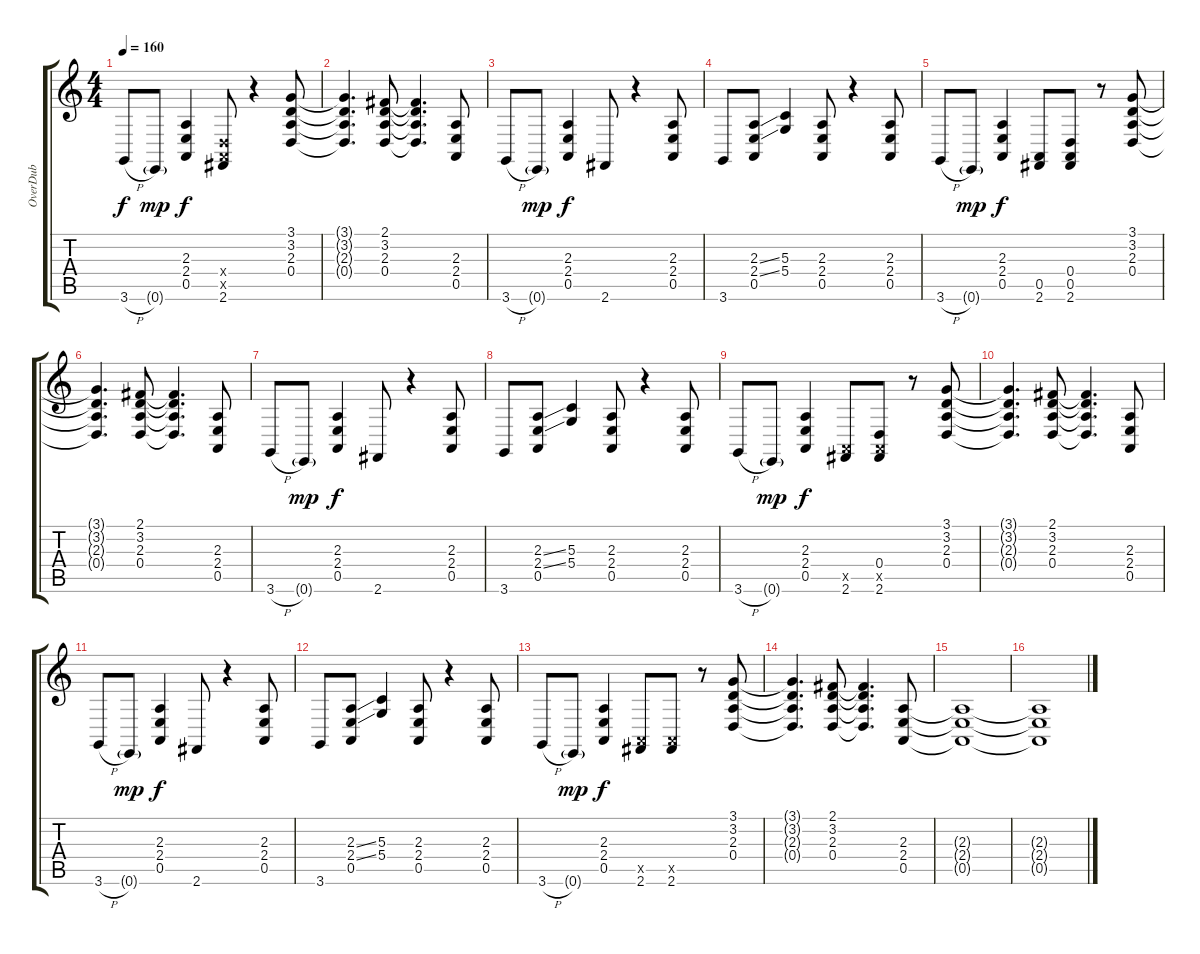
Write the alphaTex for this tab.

\track ("OverDub" "OverDub") {mute instrument lead1square}
\staff {score tabs}
\tuning (E4 B3 G3 D3 A2 E2) {hide}
\ts (4 4)
\tempo 160
\clef g2
\ks c
3.6{h}.8{dy f} 0.6{g}.8{dy mp} (2.3 2.4 0.5).4{dy f} (0.4{x} 0.5{x} 2.6).8 r.4 (3.1 3.2 2.3 0.4).8 |
(3.1{t} 3.2{t} 2.3{t} 0.4{t}).4{d} (2.1 3.2 2.3 0.4).8 (2.1{t} 3.2{t} 2.3{t} 0.4{t}).4{d} (2.3 2.4 0.5).8 |
3.6{h}.8 0.6{g}.8{dy mp} (2.3 2.4 0.5).4{dy f} 2.6.8 r.4 (2.3 2.4 0.5).8 |
3.6.8 (2.3{ss} 2.4{ss} 0.5).8 (5.3 5.4).4 (2.3 2.4 0.5).8 r.4 (2.3 2.4 0.5).8 |
3.6{h}.8 0.6{g}.8{dy mp} (2.3 2.4 0.5).4{dy f} (0.5 2.6).8 (0.4 0.5 2.6).8 r.8 (3.1 3.2 2.3 0.4).8 |
(3.1{t} 3.2{t} 2.3{t} 0.4{t}).4{d} (2.1 3.2 2.3 0.4).8 (2.1{t} 3.2{t} 2.3{t} 0.4{t}).4{d} (2.3 2.4 0.5).8 |
3.6{h}.8 0.6{g}.8{dy mp} (2.3 2.4 0.5).4{dy f} 2.6.8 r.4 (2.3 2.4 0.5).8 |
3.6.8 (2.3{ss} 2.4{ss} 0.5).8 (5.3 5.4).4 (2.3 2.4 0.5).8 r.4 (2.3 2.4 0.5).8 |
3.6{h}.8 0.6{g}.8{dy mp} (2.3 2.4 0.5).4{dy f} (0.5{x} 2.6).8 (0.4 0.5{x} 2.6).8 r.8 (3.1 3.2 2.3 0.4).8 |
(3.1{t} 3.2{t} 2.3{t} 0.4{t}).4{d} (2.1 3.2 2.3 0.4).8 (2.1{t} 3.2{t} 2.3{t} 0.4{t}).4{d} (2.3 2.4 0.5).8 |
3.6{h}.8 0.6{g}.8{dy mp} (2.3 2.4 0.5).4{dy f} 2.6.8 r.4 (2.3 2.4 0.5).8 |
3.6.8 (2.3{ss} 2.4{ss} 0.5).8 (5.3 5.4).4 (2.3 2.4 0.5).8 r.4 (2.3 2.4 0.5).8 |
3.6{h}.8 0.6{g}.8{dy mp} (2.3 2.4 0.5).4{dy f} (0.5{x} 2.6).8 (0.5{x} 2.6).8 r.8 (3.1 3.2 2.3 0.4).8 |
(3.1{t} 3.2{t} 2.3{t} 0.4{t}).4{d} (2.1 3.2 2.3 0.4).8 (2.1{t} 3.2{t} 2.3{t} 0.4{t}).4{d} (2.3 2.4 0.5).8 |
(2.3{t} 2.4{t} 0.5{t}).1 |
(2.3{t} 2.4{t} 0.5{t}).1
